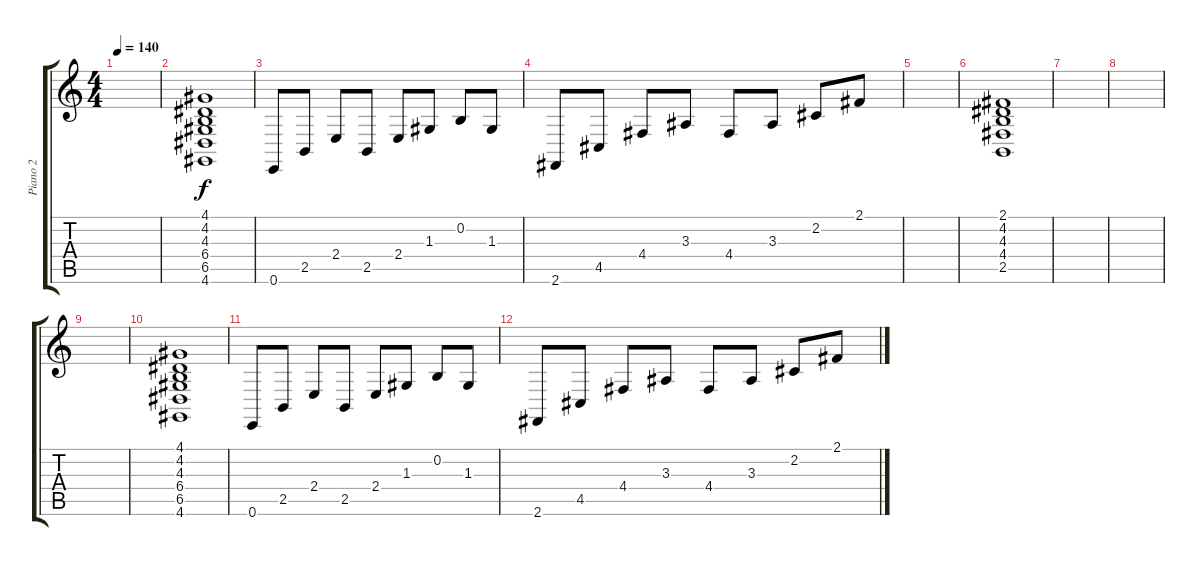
\track ("Piano 2" "Piano 2") {instrument brightacousticpiano}
\staff {score tabs}
\tuning (E4 B3 G3 D3 A2 E2) {hide}
\ts (4 4)
\tempo 140
\clef g2
\ks c
|
(4.1 4.2 4.3 6.4 6.5 4.6).1 |
0.6.8 2.5.8 2.4.8 2.5.8 2.4.8 1.3.8 0.2.8 1.3.8 |
2.6.8 4.5.8 4.4.8 3.3.8 4.4.8 3.3.8 2.2.8 2.1.8 |
|
(2.1 4.2 4.3 4.4 2.5).1 |
|
|
|
(4.1 4.2 4.3 6.4 6.5 4.6).1 |
0.6.8 2.5.8 2.4.8 2.5.8 2.4.8 1.3.8 0.2.8 1.3.8 |
2.6.8 4.5.8 4.4.8 3.3.8 4.4.8 3.3.8 2.2.8 2.1.8
